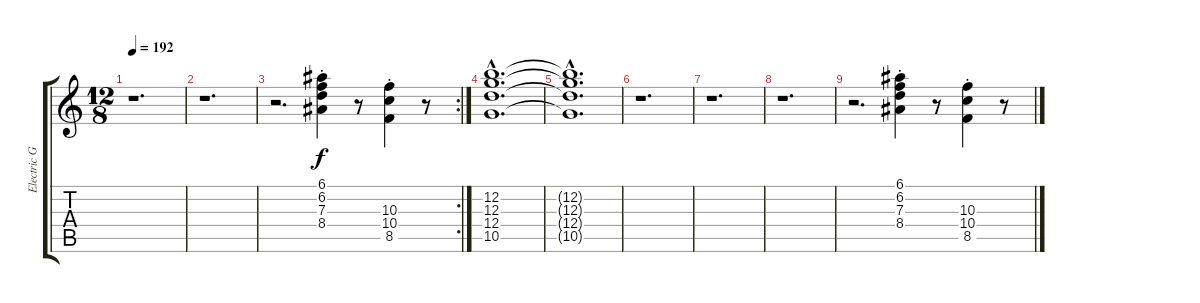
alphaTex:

\track ("Electric Guitar 3" "Electric G") {instrument electricguitarclean}
\staff {score tabs}
\tuning (E4 B3 G3 D3 A2 E2) {hide}
\ts (12 8)
\tempo 192
\clef g2
\ks c
r.1{d dy f} |
r.1{d} |
\rc 2
r.2{d} (6.1{st} 6.2{st} 7.3{st} 8.4{st}).4 r.8 (10.3{st} 10.4{st} 8.5{st}).4 r.8 |
(12.2{hac} 12.3{hac} 12.4{hac} 10.5{hac}).1{d} |
(12.2{hac t} 12.3{hac t} 12.4{hac t} 10.5{hac t}).1{d} |
r.1{d} |
r.1{d} |
r.1{d} |
r.2{d} (6.1{st} 6.2{st} 7.3{st} 8.4{st}).4 r.8 (10.3{st} 10.4{st} 8.5{st}).4 r.8
